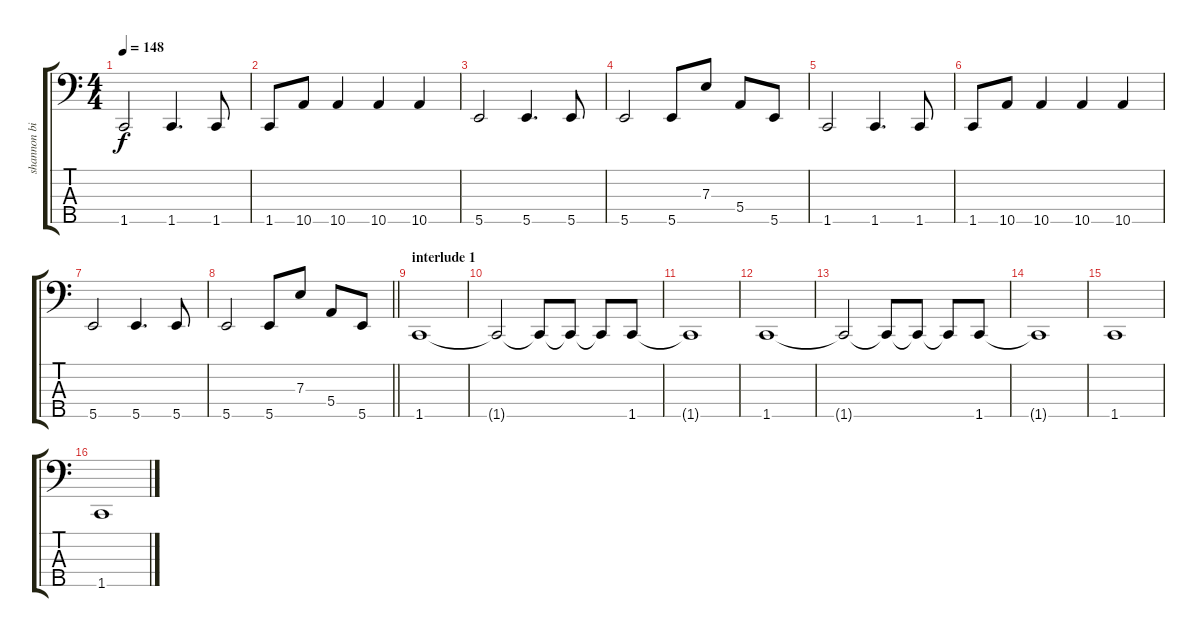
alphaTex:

\track ("shannon birchnall bass" "shannon bi") {instrument electricbassfinger}
\staff {score tabs}
\tuning (G2 D2 A1 E1 B0) {hide}
\ts (4 4)
\tempo 148
\clef f4
\ks c
1.5.2{dy f} 1.5.4{d} 1.5.8 |
1.5.8 10.5.8 10.5.4 10.5.4 10.5.4 |
5.5.2 5.5.4{d} 5.5.8 |
5.5.2 5.5.8 7.3.8 5.4.8 5.5.8 |
1.5.2 1.5.4{d} 1.5.8 |
1.5.8 10.5.8 10.5.4 10.5.4 10.5.4 |
5.5.2 5.5.4{d} 5.5.8 |
\barLineRight lightlight
5.5.2 5.5.8 7.3.8 5.4.8 5.5.8 |
\section ("" "interlude 1")
1.5.1 |
1.5{t}.2 1.5{t}.8 1.5{t}.8 1.5{t}.8 1.5.8 |
1.5{t}.1 |
1.5.1 |
1.5{t}.2 1.5{t}.8 1.5{t}.8 1.5{t}.8 1.5.8 |
1.5{t}.1 |
1.5.1 |
1.5.1
